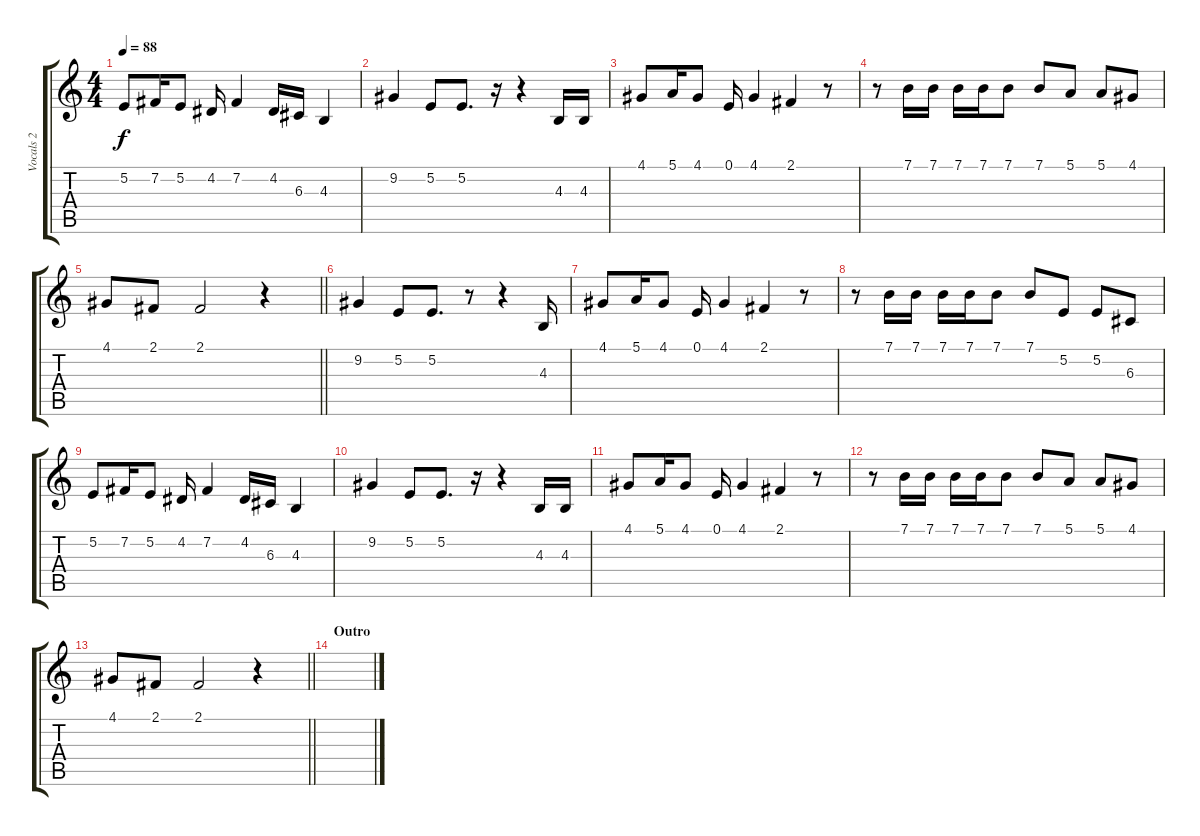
\track ("Vocals 2" "Vocals 2") {instrument flute}
\staff {score tabs}
\tuning (E4 B3 G3 D3 A2 E2) {hide}
\ts (4 4)
\tempo 88
\clef g2
\ks c
5.2.8{dy f} 7.2.16 5.2.8 4.2.16 7.2.4 4.2.16 6.3.16 4.3.4 |
9.2.4 5.2.8 5.2.8{d} r.16 r.4 4.3.16 4.3.16 |
4.1.8 5.1.16 4.1.8 0.1.16 4.1.4 2.1.4 r.8 |
r.8 7.1.16 7.1.16 7.1.16 7.1.16 7.1.8 7.1.8 5.1.8 5.1.8 4.1.8 |
\barLineRight lightlight
4.1.8 2.1.8 2.1.2 r.4 |
9.2.4 5.2.8 5.2.8{d} r.8 r.4 4.3.16 |
4.1.8 5.1.16 4.1.8 0.1.16 4.1.4 2.1.4 r.8 |
r.8 7.1.16 7.1.16 7.1.16 7.1.16 7.1.8 7.1.8 5.2.8 5.2.8 6.3.8 |
5.2.8 7.2.16 5.2.8 4.2.16 7.2.4 4.2.16 6.3.16 4.3.4 |
9.2.4 5.2.8 5.2.8{d} r.16 r.4 4.3.16 4.3.16 |
4.1.8 5.1.16 4.1.8 0.1.16 4.1.4 2.1.4 r.8 |
r.8 7.1.16 7.1.16 7.1.16 7.1.16 7.1.8 7.1.8 5.1.8 5.1.8 4.1.8 |
\barLineRight lightlight
4.1.8 2.1.8 2.1.2 r.4 |
\section ("" "Outro")
